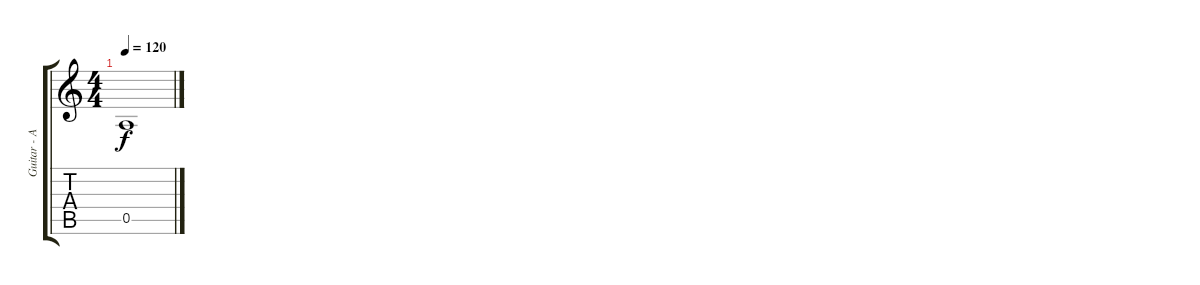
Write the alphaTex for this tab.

\track ("Guitar - Acoustic" "Guitar - A") {instrument acousticguitarsteel}
\staff {score tabs}
\tuning (E4 B3 G3 D3 A2 E2) {hide}
\ts (4 4)
\tempo 120
\clef g2
\ks c
0.5{t}.1{dy f}
